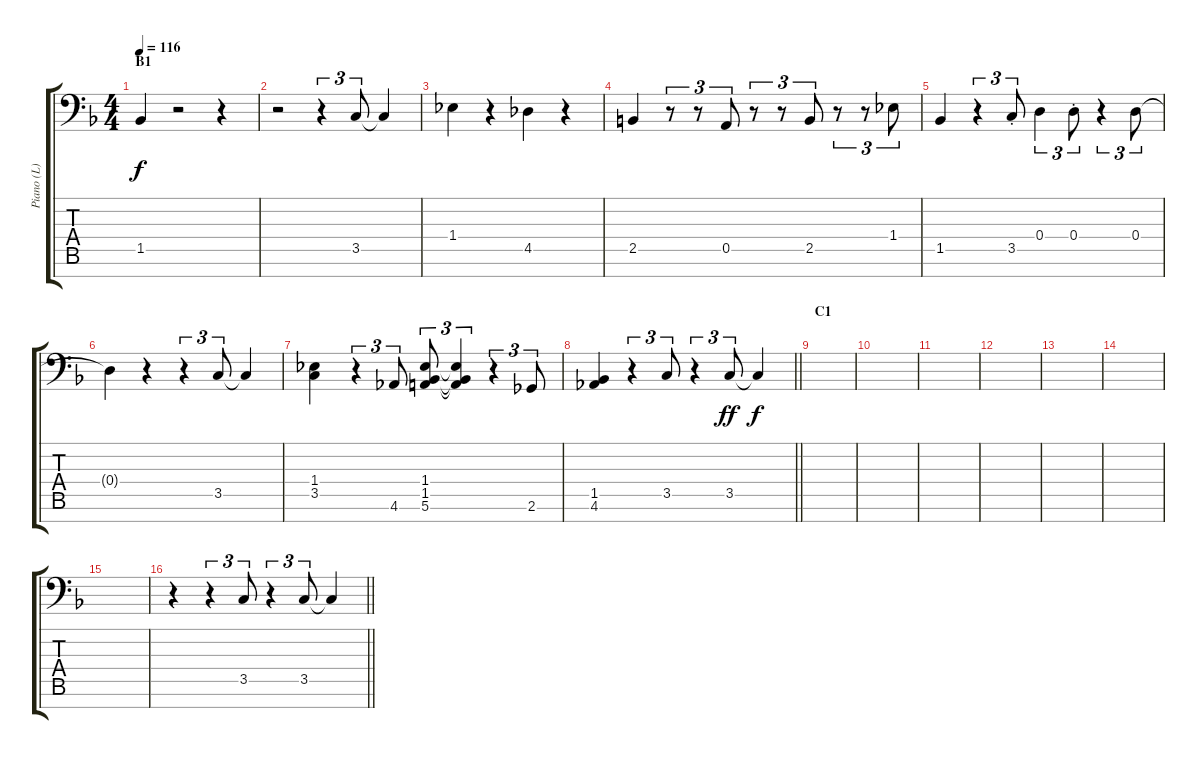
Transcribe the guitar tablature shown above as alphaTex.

\track ("Piano (L)" "Piano (L)") {instrument acousticgrandpiano}
\staff {score tabs}
\tuning (E4 B3 G3 D3 A2 E2 F1) {hide}
\ts (4 4)
\section ("" "B1")
\tempo 116
\clef f4
\ks f
1.5.4{dy f} r.2 r.4 |
r.2 r.4{tu (3 2)} 3.5.8{tu (3 2)} 3.5{t}.4 |
1.4.4 r.4 4.5.4 r.4 |
2.5.4 r.8{tu (3 2)} r.8{tu (3 2)} 0.5.8{tu (3 2)} r.8{tu (3 2)} r.8{tu (3 2)} 2.5.8{tu (3 2)} r.8{tu (3 2)} r.8{tu (3 2)} 1.4.8{tu (3 2)} |
1.5.4 r.4{tu (3 2)} 3.5{st}.8{tu (3 2)} 0.4.4{tu (3 2)} 0.4{st}.8{tu (3 2)} r.4{tu (3 2)} 0.4.8{tu (3 2)} |
0.4{t}.4 r.4 r.4{tu (3 2)} 3.5.8{tu (3 2)} 3.5{t}.4 |
(1.4 3.5).4 r.4{tu (3 2)} 4.6.8{tu (3 2)} (1.4 1.5 5.6).8{tu (3 2)} (1.4{t} 1.5{t} 5.6{t}).4{tu (3 2)} r.4{tu (3 2)} 2.6.8{tu (3 2)} |
\barLineRight lightlight
(1.5 4.6).4 r.4{tu (3 2)} 3.5.8{tu (3 2)} r.4{tu (3 2)} 3.5.8{tu (3 2) dy ff} 3.5{t}.4{dy f} |
\section ("" "C1")
|
|
|
|
|
|
|
\barLineRight lightlight
r.4 r.4{tu (3 2)} 3.5.8{tu (3 2)} r.4{tu (3 2)} 3.5.8{tu (3 2)} 3.5{t}.4
